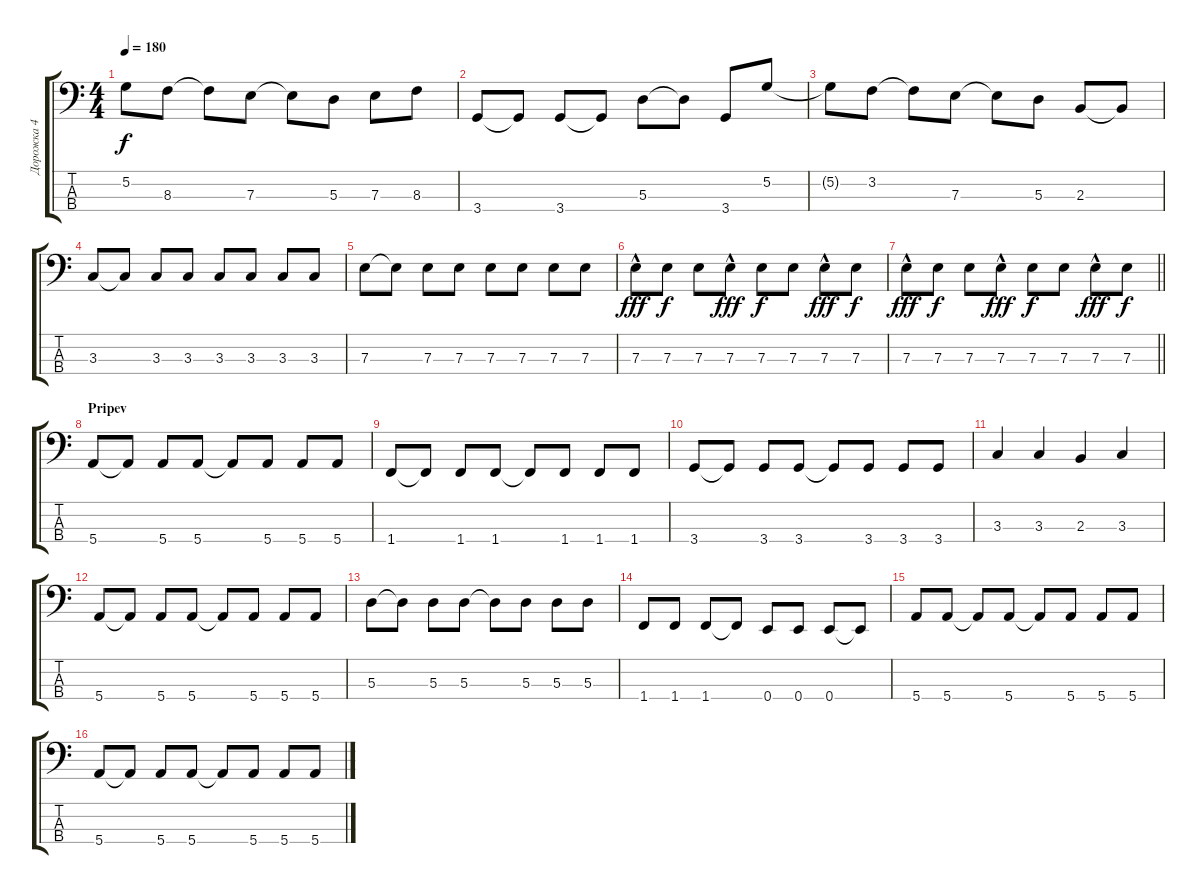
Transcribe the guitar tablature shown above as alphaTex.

\track ("Дорожка 4" "Дорожка 4") {instrument electricbassfinger}
\staff {score tabs}
\tuning (G2 D2 A1 E1) {hide}
\ts (4 4)
\tempo 180
\clef f4
\ks c
5.2{t}.8{dy f} 8.3.8 8.3{t}.8 7.3.8 7.3{t}.8 5.3.8 7.3.8 8.3.8 |
3.4.8 3.4{t}.8 3.4.8 3.4{t}.8 5.3.8 5.3{t}.8 3.4.8 5.2.8 |
5.2{t}.8 3.2.8 3.2{t}.8 7.3.8 7.3{t}.8 5.3.8 2.3.8 2.3{t}.8 |
3.3.8 3.3{t}.8 3.3.8 3.3.8 3.3.8 3.3.8 3.3.8 3.3.8 |
7.3.8 7.3{t}.8 7.3.8 7.3.8 7.3.8 7.3.8 7.3.8 7.3.8 |
7.3{hac}.8{dy fff} 7.3.8{dy f} 7.3.8 7.3{hac}.8{dy fff} 7.3.8{dy f} 7.3.8 7.3{hac}.8{dy fff} 7.3.8{dy f} |
\barLineRight lightlight
7.3{hac}.8{dy fff} 7.3.8{dy f} 7.3.8 7.3{hac}.8{dy fff} 7.3.8{dy f} 7.3.8 7.3{hac}.8{dy fff} 7.3.8{dy f} |
\section ("" "Pripev")
5.4.8 5.4{t}.8 5.4.8 5.4.8 5.4{t}.8 5.4.8 5.4.8 5.4.8 |
1.4.8 1.4{t}.8 1.4.8 1.4.8 1.4{t}.8 1.4.8 1.4.8 1.4.8 |
3.4.8 3.4{t}.8 3.4.8 3.4.8 3.4{t}.8 3.4.8 3.4.8 3.4.8 |
3.3.4 3.3.4 2.3.4 3.3.4 |
5.4.8 5.4{t}.8 5.4.8 5.4.8 5.4{t}.8 5.4.8 5.4.8 5.4.8 |
5.3.8 5.3{t}.8 5.3.8 5.3.8 5.3{t}.8 5.3.8 5.3.8 5.3.8 |
1.4.8 1.4.8 1.4.8 1.4{t}.8 0.4.8 0.4.8 0.4.8 0.4{t}.8 |
5.4.8 5.4.8 5.4{t}.8 5.4.8 5.4{t}.8 5.4.8 5.4.8 5.4.8 |
5.4.8 5.4{t}.8 5.4.8 5.4.8 5.4{t}.8 5.4.8 5.4.8 5.4.8
